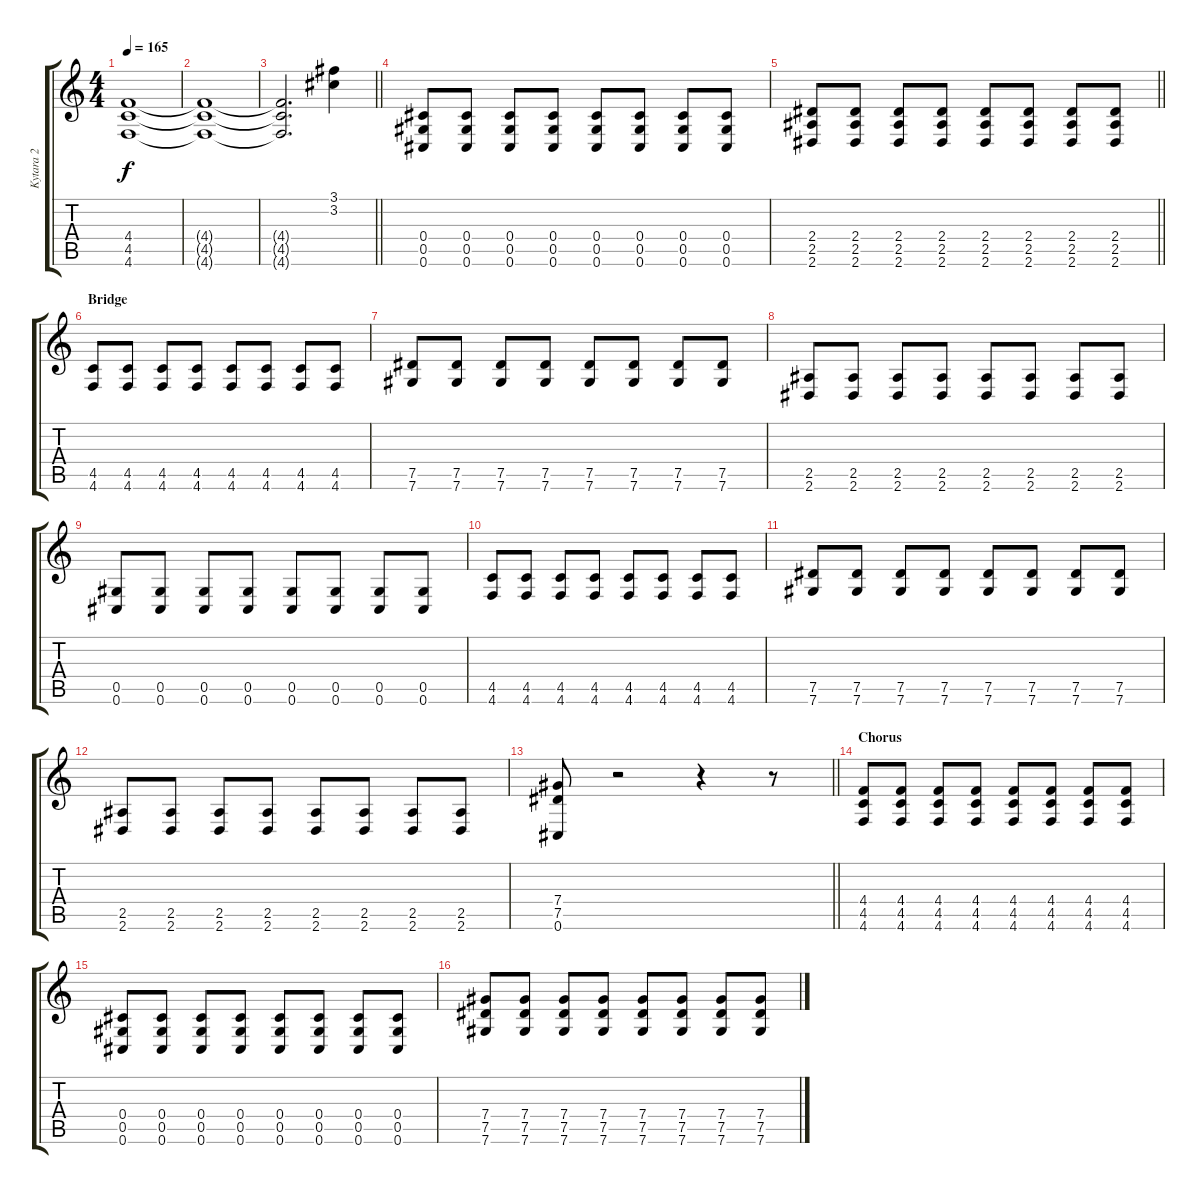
\track ("Kytara 2" "Kytara 2") {instrument distortionguitar}
\staff {score tabs}
\tuning (Eb4 Bb3 Gb3 Db3 Ab2 Db2) {hide}
\ts (4 4)
\tempo 165
\clef g2
\ks c
(4.4{t} 4.5{t} 4.6{t}).1{dy f volume 2} |
(4.4{t} 4.5{t} 4.6{t}).1 |
\barLineRight lightlight
(4.4{t} 4.5{t} 4.6{t}).2{d} (3.1 3.2).4{volume 14} |
(0.4 0.5 0.6).8 (0.4 0.5 0.6).8 (0.4 0.5 0.6).8 (0.4 0.5 0.6).8 (0.4 0.5 0.6).8 (0.4 0.5 0.6).8 (0.4 0.5 0.6).8 (0.4 0.5 0.6).8 |
\barLineRight lightlight
(2.4 2.5 2.6).8 (2.4 2.5 2.6).8 (2.4 2.5 2.6).8 (2.4 2.5 2.6).8 (2.4 2.5 2.6).8 (2.4 2.5 2.6).8 (2.4 2.5 2.6).8 (2.4 2.5 2.6).8 |
\section ("" "Bridge")
(4.5 4.6).8 (4.5 4.6).8 (4.5 4.6).8 (4.5 4.6).8 (4.5 4.6).8 (4.5 4.6).8 (4.5 4.6).8 (4.5 4.6).8 |
(7.5 7.6).8 (7.5 7.6).8 (7.5 7.6).8 (7.5 7.6).8 (7.5 7.6).8 (7.5 7.6).8 (7.5 7.6).8 (7.5 7.6).8 |
(2.5 2.6).8 (2.5 2.6).8 (2.5 2.6).8 (2.5 2.6).8 (2.5 2.6).8 (2.5 2.6).8 (2.5 2.6).8 (2.5 2.6).8 |
(0.5 0.6).8 (0.5 0.6).8 (0.5 0.6).8 (0.5 0.6).8 (0.5 0.6).8 (0.5 0.6).8 (0.5 0.6).8 (0.5 0.6).8 |
(4.5 4.6).8 (4.5 4.6).8 (4.5 4.6).8 (4.5 4.6).8 (4.5 4.6).8 (4.5 4.6).8 (4.5 4.6).8 (4.5 4.6).8 |
(7.5 7.6).8 (7.5 7.6).8 (7.5 7.6).8 (7.5 7.6).8 (7.5 7.6).8 (7.5 7.6).8 (7.5 7.6).8 (7.5 7.6).8 |
(2.5 2.6).8 (2.5 2.6).8 (2.5 2.6).8 (2.5 2.6).8 (2.5 2.6).8 (2.5 2.6).8 (2.5 2.6).8 (2.5 2.6).8 |
\barLineRight lightlight
(7.4 7.5 0.6).8 r.2 r.4 r.8 |
\section ("" "Chorus")
(4.4 4.5 4.6).8 (4.4 4.5 4.6).8 (4.4 4.5 4.6).8 (4.4 4.5 4.6).8 (4.4 4.5 4.6).8 (4.4 4.5 4.6).8 (4.4 4.5 4.6).8 (4.4 4.5 4.6).8 |
(0.4 0.5 0.6).8 (0.4 0.5 0.6).8 (0.4 0.5 0.6).8 (0.4 0.5 0.6).8 (0.4 0.5 0.6).8 (0.4 0.5 0.6).8 (0.4 0.5 0.6).8 (0.4 0.5 0.6).8 |
(7.4 7.5 7.6).8 (7.4 7.5 7.6).8 (7.4 7.5 7.6).8 (7.4 7.5 7.6).8 (7.4 7.5 7.6).8 (7.4 7.5 7.6).8 (7.4 7.5 7.6).8 (7.4 7.5 7.6).8
